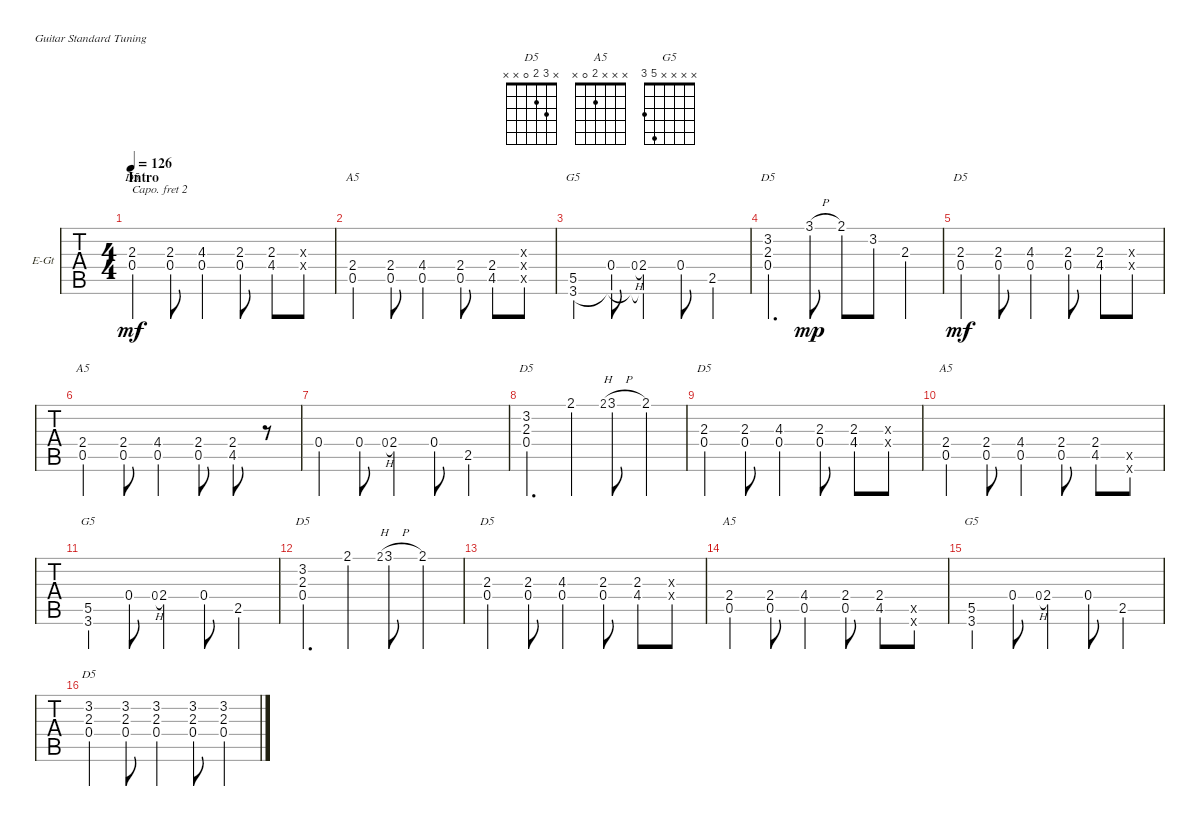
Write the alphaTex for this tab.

\defaultSystemsLayout 4
\bracketExtendMode groupsimilarinstruments
\firstSystemTrackNameOrientation horizontal
\otherSystemsTrackNameOrientation horizontal
\track ("Guitar Capo II" "E-Gt") {instrument overdrivenguitar}
\staff {tabs}
\capo 2
\tuning (E4 B3 G3 D3 A2 E2)
\chord ("D5" x x 2 0 x x) {showfingering false}
\chord ("A5" x x x 2 0 x) {showfingering false}
\chord ("G5" x x x x 5 3) {showfingering false}
\chord ("D5" x 3 2 0 x x) {showfingering false}
\ts (4 4)
\section ("" "Intro")
\tempo 126
\clef g2
\scale
0.485477
\ks c
(0.4 2.3).4{ch "D5" dy mf instrument overdrivenguitar} (0.4 2.3).8 (0.4 4.3).4 (0.4 2.3).8 (4.4 2.3).8 (0.4{x} 0.3{x}).8 |
\scale
0.257261 (0.5 2.4).4{ch "A5"} (0.5 2.4).8 (0.5 4.4).4 (0.5 2.4).8 (4.5 2.4).8 (3.5{x} 3.4{x} 0.3{x}).8 |
\scale
0.257261 (3.6 5.5).4{ch "G5"} (0.4 3.6{t}).8 (0.4{h} 3.6{t}).8{gr} (2.4 3.6{t}).4 0.4.8 2.5.4 |
\scale
0.333333 (0.4 2.3 3.2).4{d ch "D5"} 3.1{h}.8{dy mp} 2.1.8 3.2.8 2.3.4 |
\scale
0.333333 (0.4 2.3).4{ch "D5" dy mf} (0.4 2.3).8 (0.4 4.3).4 (0.4 2.3).8 (4.4 2.3).8 (0.4{x} 0.3{x}).8 |
\scale
0.333333 (0.5 2.4).4{ch "A5"} (0.5 2.4).8 (0.5 4.4).4 (0.5 2.4).8 (4.5 2.4).8 r.8 |
\scale
0.333333 0.4.4 0.4.8 0.4{h}.8{gr} 2.4.4 0.4.8 2.5.4 |
\scale
0.333333 (0.4 2.3 3.2).4{d ch "D5"} 2.1.4 2.1{h}.8{gr} 3.1{h}.8 2.1.4 |
\scale
0.333333 (0.4 2.3).4{ch "D5"} (0.4 2.3).8 (0.4 4.3).4 (0.4 2.3).8 (4.4 2.3).8 (0.4{x} 0.3{x}).8 |
\scale
0.333333 (0.5 2.4).4{ch "A5"} (0.5 2.4).8 (0.5 4.4).4 (0.5 2.4).8 (4.5 2.4).8 (3.6{x} 3.5{x}).8 |
\scale
0.333333 (3.6 5.5).4{ch "G5"} 0.4.8 0.4{h}.8{gr} 2.4.4 0.4.8 2.5.4 |
\scale
0.333333 (0.4 2.3 3.2).4{d ch "D5"} 2.1.4 2.1{h}.8{gr} 3.1{h}.8 2.1.4 |
\scale
0.333333 (0.4 2.3).4{ch "D5"} (0.4 2.3).8 (0.4 4.3).4 (0.4 2.3).8 (4.4 2.3).8 (0.4{x} 0.3{x}).8 |
\scale
0.333333 (0.5 2.4).4{ch "A5"} (0.5 2.4).8 (0.5 4.4).4 (0.5 2.4).8 (4.5 2.4).8 (3.5{x} 3.6{x}).8 |
\scale
0.333333 (3.6 5.5).4{ch "G5"} 0.4.8 0.4{h}.8{gr} 2.4.4 0.4.8 2.5.4 |
\scale
0.333333 (0.4 2.3 3.2).4{ch "D5"} (0.4 2.3 3.2).8 (0.4 2.3 3.2).4 (0.4 2.3 3.2).8 (0.4 2.3 3.2).4
